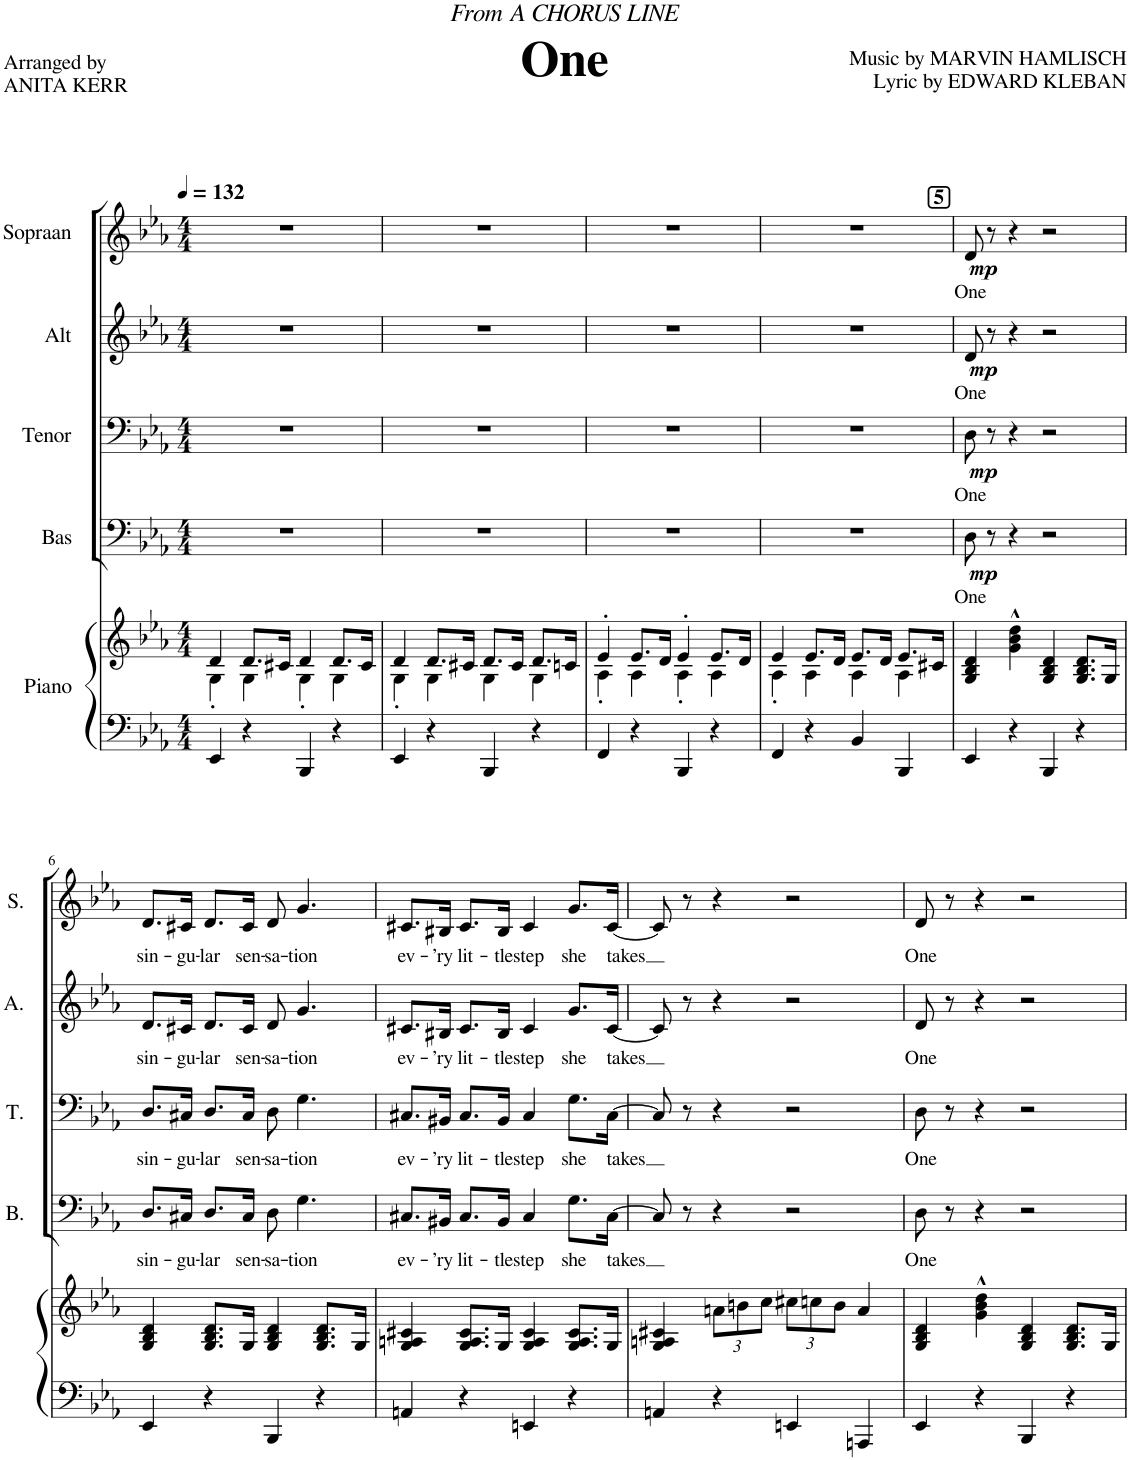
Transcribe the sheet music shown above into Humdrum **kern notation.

**kern	**kern	**kern	**text	**dynam	**kern	**text	**dynam	**kern	**text	**dynam	**kern	**text	**dynam
*part5	*part5	*part4	*part4	*part4	*part3	*part3	*part3	*part2	*part2	*part2	*part1	*part1	*part1
*staff6	*staff5	*staff4	*staff4	*staff4	*staff3	*staff3	*staff3	*staff2	*staff2	*staff2	*staff1	*staff1	*staff1
*I"Piano	*	*I"Bas	*	*	*I"Tenor	*	*	*I"Alt	*	*	*I"Sopraan	*	*
*I'Pno	*	*I'B.	*	*	*I'T.	*	*	*I'A.	*	*	*I'S.	*	*
*clefF4	*clefG2	*clefF4	*	*	*clefF4	*	*	*clefG2	*	*	*clefG2	*	*
*k[b-e-a-]	*k[b-e-a-]	*k[b-e-a-]	*	*	*k[b-e-a-]	*	*	*k[b-e-a-]	*	*	*k[b-e-a-]	*	*
*M4/4	*M4/4	*M4/4	*	*	*M4/4	*	*	*M4/4	*	*	*M4/4	*	*
*MM132	*MM132	*MM132	*	*	*MM132	*	*	*MM132	*	*	*MM132	*	*
=1	=1	=1	=1	=1	=1	=1	=1	=1	=1	=1	=1	=1	=1
*	*^	*	*	*	*	*	*	*	*	*	*	*	*
4EE-/	4d/	4G'\	1r	.	.	1r	.	.	1r	.	.	1r	.	.
4r	8.d/L	4G\	.	.	.	.	.	.	.	.	.	.	.	.
.	16c#X/Jk	.	.	.	.	.	.	.	.	.	.	.	.	.
4BBB-/	4d/	4G'\	.	.	.	.	.	.	.	.	.	.	.	.
4r	8.d/L	4G\	.	.	.	.	.	.	.	.	.	.	.	.
.	16c#/Jk	.	.	.	.	.	.	.	.	.	.	.	.	.
=2	=2	=2	=2	=2	=2	=2	=2	=2	=2	=2	=2	=2	=2	=2
4EE-/	4d/	4G'\	1r	.	.	1r	.	.	1r	.	.	1r	.	.
4r	8.d/L	4G\	.	.	.	.	.	.	.	.	.	.	.	.
.	16c#X/Jk	.	.	.	.	.	.	.	.	.	.	.	.	.
4BBB-/	8.d/L	4G\	.	.	.	.	.	.	.	.	.	.	.	.
.	16c#/Jk	.	.	.	.	.	.	.	.	.	.	.	.	.
4r	8.d/L	4G\	.	.	.	.	.	.	.	.	.	.	.	.
.	16cn/Jk	.	.	.	.	.	.	.	.	.	.	.	.	.
=3	=3	=3	=3	=3	=3	=3	=3	=3	=3	=3	=3	=3	=3	=3
4FF/	4e-'/	4A-'\	1r	.	.	1r	.	.	1r	.	.	1r	.	.
4r	8.e-/L	4A-\	.	.	.	.	.	.	.	.	.	.	.	.
.	16d/Jk	.	.	.	.	.	.	.	.	.	.	.	.	.
4BBB-/	4e-'/	4A-'\	.	.	.	.	.	.	.	.	.	.	.	.
4r	8.e-/L	4A-\	.	.	.	.	.	.	.	.	.	.	.	.
.	16d/Jk	.	.	.	.	.	.	.	.	.	.	.	.	.
=4	=4	=4	=4	=4	=4	=4	=4	=4	=4	=4	=4	=4	=4	=4
4FF/	4e-/	4A-'\	1r	.	.	1r	.	.	1r	.	.	1r	.	.
4r	8.e-/L	4A-\	.	.	.	.	.	.	.	.	.	.	.	.
.	16d/Jk	.	.	.	.	.	.	.	.	.	.	.	.	.
4BB-/	8.e-/L	4A-\	.	.	.	.	.	.	.	.	.	.	.	.
.	16d/Jk	.	.	.	.	.	.	.	.	.	.	.	.	.
4BBB-/	8.e-/L	4A-\	.	.	.	.	.	.	.	.	.	.	.	.
.	16c#X/Jk	.	.	.	.	.	.	.	.	.	.	.	.	.
*	*v	*v	*	*	*	*	*	*	*	*	*	*	*	*
!!LO:REH:place=s1:a:B:cj:fs=12:t=5
=5	=5	=5	=5	=5	=5	=5	=5	=5	=5	=5	=5	=5	=5
!	!	!	!LO:LY:b	!LO:DY:b	!	!LO:LY:b	!LO:DY:b	!	!LO:LY:b	!LO:DY:b	!	!LO:LY:b	!LO:DY:b
4EE-/	4G/ 4B-/ 4d/	8D\	One	mp	8D\	One	mp	8d/	One	mp	8d/	One	mp
.	.	8r	.	.	8r	.	.	8r	.	.	8r	.	.
4r	4g\^^ 4b-\^^ 4dd\^^	4r	.	.	4r	.	.	4r	.	.	4r	.	.
4BBB-/	4G/ 4B-/ 4d/	2r	.	.	2r	.	.	2r	.	.	2r	.	.
4r	8.G/ 8.B-/ 8.d/L	.	.	.	.	.	.	.	.	.	.	.	.
.	16G/Jk	.	.	.	.	.	.	.	.	.	.	.	.
!!LO:LB:g=z
=6	=6	=6	=6	=6	=6	=6	=6	=6	=6	=6	=6	=6	=6
!	!	!	!LO:LY:b	!	!	!LO:LY:b	!	!	!LO:LY:b	!	!	!LO:LY:b	!
4EE-/	4G/ 4B-/ 4d/	8.D/L	sin-	.	8.D/L	sin-	.	8.d/L	sin-	.	8.d/L	sin-	.
!	!	!	!LO:LY:b	!	!	!LO:LY:b	!	!	!LO:LY:b	!	!	!LO:LY:b	!
.	.	16C#X/Jk	-gu-	.	16C#X/Jk	-gu-	.	16c#X/Jk	-gu-	.	16c#X/Jk	-gu-	.
!	!	!	!LO:LY:b	!	!	!LO:LY:b	!	!	!LO:LY:b	!	!	!LO:LY:b	!
4r	8.G/ 8.B-/ 8.d/L	8.D/L	-lar	.	8.D/L	-lar	.	8.d/L	-lar	.	8.d/L	-lar	.
!	!	!	!LO:LY:b	!	!	!LO:LY:b	!	!	!LO:LY:b	!	!	!LO:LY:b	!
.	16G/Jk	16C#/Jk	sen-	.	16C#/Jk	sen-	.	16c#/Jk	sen-	.	16c#/Jk	sen-	.
!	!	!	!LO:LY:b	!	!	!LO:LY:b	!	!	!LO:LY:b	!	!	!LO:LY:b	!
4BBB-/	4G/ 4B-/ 4d/	8D\	-sa-	.	8D\	-sa-	.	8d/	-sa-	.	8d/	-sa-	.
!	!	!	!LO:LY:b	!	!	!LO:LY:b	!	!	!LO:LY:b	!	!	!LO:LY:b	!
.	.	4.G\	-tion	.	4.G\	-tion	.	4.g/	-tion	.	4.g/	-tion	.
4r	8.G/ 8.B-/ 8.d/L	.	.	.	.	.	.	.	.	.	.	.	.
.	16G/Jk	.	.	.	.	.	.	.	.	.	.	.	.
=7	=7	=7	=7	=7	=7	=7	=7	=7	=7	=7	=7	=7	=7
!	!	!	!LO:LY:b	!	!	!LO:LY:b	!	!	!LO:LY:b	!	!	!LO:LY:b	!
4AAn/	4G/ 4An/ 4c#X/	8.C#X/L	ev-	.	8.C#X/L	ev-	.	8.c#X/L	ev-	.	8.c#X/L	ev-	.
!	!	!	!LO:LY:b	!	!	!LO:LY:b	!	!	!LO:LY:b	!	!	!LO:LY:b	!
.	.	16BB#X/Jk	-’ry	.	16BB#X/Jk	-’ry	.	16B#X/Jk	-’ry	.	16B#X/Jk	-’ry	.
!	!	!	!LO:LY:b	!	!	!LO:LY:b	!	!	!LO:LY:b	!	!	!LO:LY:b	!
4r	8.G/ 8.A/ 8.c#/L	8.C#/L	lit-	.	8.C#/L	lit-	.	8.c#/L	lit-	.	8.c#/L	lit-	.
!	!	!	!LO:LY:b	!	!	!LO:LY:b	!	!	!LO:LY:b	!	!	!LO:LY:b	!
.	16G/Jk	16BB#/Jk	-tle	.	16BB#/Jk	-tle	.	16B#/Jk	-tle	.	16B#/Jk	-tle	.
!	!	!	!LO:LY:b	!	!	!LO:LY:b	!	!	!LO:LY:b	!	!	!LO:LY:b	!
4EEn/	4G/ 4A/ 4c#/	4C#/	step	.	4C#/	step	.	4c#/	step	.	4c#/	step	.
!	!	!	!LO:LY:b	!	!	!LO:LY:b	!	!	!LO:LY:b	!	!	!LO:LY:b	!
4r	8.G/ 8.A/ 8.c#/L	8.G\L	she	.	8.G\L	she	.	8.g/L	she	.	8.g/L	she	.
!	!	!	!LO:LY:b	!	!	!LO:LY:b	!	!	!LO:LY:b	!	!	!LO:LY:b	!
.	16G/Jk	[16C#\Jk	takes	.	[16C#\Jk	takes	.	[16c#/Jk	takes	.	[16c#/Jk	takes	.
=8	=8	=8	=8	=8	=8	=8	=8	=8	=8	=8	=8	=8	=8
4AAn/	4G/ 4An/ 4c#X/	8C#/]	.	.	8C#/]	.	.	8c#/]	.	.	8c#/]	.	.
.	.	8r	.	.	8r	.	.	8r	.	.	8r	.	.
*	*Xbrackettup	*	*	*	*	*	*	*	*	*	*	*	*
4r	12an\L	4r	.	.	4r	.	.	4r	.	.	4r	.	.
.	12bn\	.	.	.	.	.	.	.	.	.	.	.	.
.	12cc\J	.	.	.	.	.	.	.	.	.	.	.	.
4EEn/	12cc#X\L	2r	.	.	2r	.	.	2r	.	.	2r	.	.
.	12ccn\	.	.	.	.	.	.	.	.	.	.	.	.
.	12b\J	.	.	.	.	.	.	.	.	.	.	.	.
4AAAn/	4a/	.	.	.	.	.	.	.	.	.	.	.	.
=9	=9	=9	=9	=9	=9	=9	=9	=9	=9	=9	=9	=9	=9
!	!	!	!LO:LY:b	!	!	!LO:LY:b	!	!	!LO:LY:b	!	!	!LO:LY:b	!
4EE-/	4G/ 4B-/ 4d/	8D\	One	.	8D\	One	.	8d/	One	.	8d/	One	.
.	.	8r	.	.	8r	.	.	8r	.	.	8r	.	.
4r	4g\^^ 4b-\^^ 4dd\^^	4r	.	.	4r	.	.	4r	.	.	4r	.	.
4BBB-/	4G/ 4B-/ 4d/	2r	.	.	2r	.	.	2r	.	.	2r	.	.
4r	8.G/ 8.B-/ 8.d/L	.	.	.	.	.	.	.	.	.	.	.	.
.	16G/Jk	.	.	.	.	.	.	.	.	.	.	.	.
=	=	=	=	=	=	=	=	=	=	=	=	=	=
*-	*-	*-	*-	*-	*-	*-	*-	*-	*-	*-	*-	*-	*-
